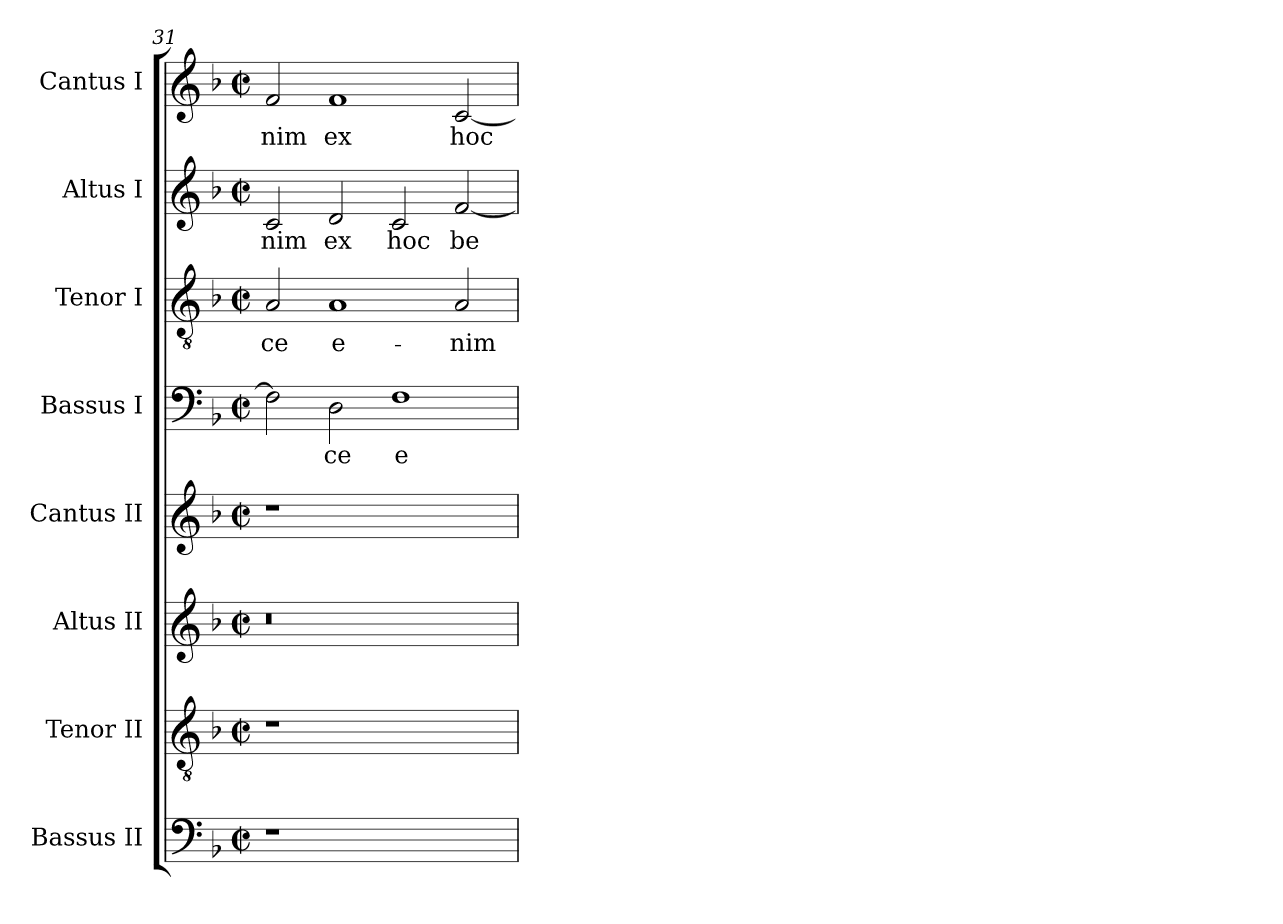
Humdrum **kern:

**kern	**kern	**kern	**kern	**kern	**text	**kern	**text	**kern	**text	**kern	**text
*part8	*part7	*part6	*part5	*part4	*part4	*part3	*part3	*part2	*part2	*part1	*part1
*staff8	*staff7	*staff6	*staff5	*staff4	*staff4	*staff3	*staff3	*staff2	*staff2	*staff1	*staff1
*I"Bassus II	*I"Tenor II	*I"Altus II	*I"Cantus II	*I"Bassus I	*	*I"Tenor I	*	*I"Altus I	*	*I"Cantus I	*
*clefF4	*clefGv2	*clefG2	*clefG2	*clefF4	*	*clefGv2	*	*clefG2	*	*clefG2	*
*k[b-]	*k[b-]	*k[b-]	*k[b-]	*k[b-]	*	*k[b-]	*	*k[b-]	*	*k[b-]	*
*F:	*F:	*F:	*F:	*F:	*	*F:	*	*F:	*	*F:	*
*M2/2	*M2/2	*M2/2	*M2/2	*M2/2	*	*M2/2	*	*M2/2	*	*M2/2	*
*met(c|)	*met(c|)	*met(c|)	*met(c|)	*met(c|)	*	*met(c|)	*	*met(c|)	*	*met(c|)	*
=31	=31	=31	=31	=31	=31	=31	=31	=31	=31	=31	=31
!	!	!	!	!	!LO:LY:b:cj	!	!LO:LY:b:cj	!	!LO:LY:b:cj	!	!LO:LY:b:cj
1r	1r	0r	1r	2F\]	--	2A/	-ce	2c/	nim	2f/	nim
!	!	!	!	!	!LO:LY:b:cj	!	!LO:LY:b:cj	!	!LO:LY:b:cj	!	!LO:LY:b:cj
.	.	.	.	2D\	-ce	1A	e-	2d/	ex	1f	ex
!	!	!	!	!	!LO:LY:b:cj	!	!	!	!LO:LY:b:cj	!	!
1ryy	1ryy	.	1ryy	1F	e-	.	.	2c/	hoc	.	.
!	!	!	!	!	!	!	!LO:LY:b:cj	!	!LO:LY:b:cj	!	!LO:LY:b:cj
.	.	.	.	.	.	2A/	-nim	[<2f/	be	[<2c/	hoc
=	=	=	=	=	=	=	=	=	=	=	=
*-	*-	*-	*-	*-	*-	*-	*-	*-	*-	*-	*-
